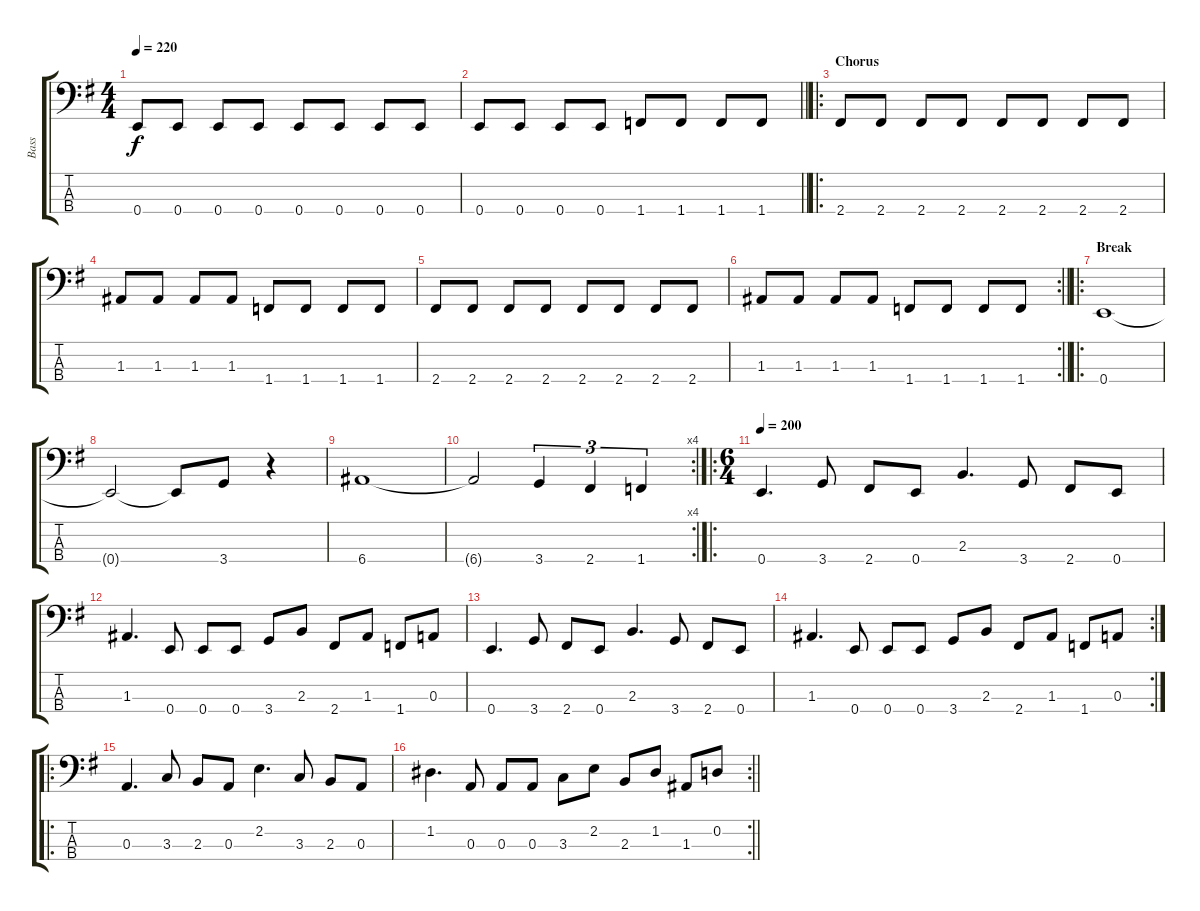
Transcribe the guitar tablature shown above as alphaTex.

\track ("Bass" "Bass") {instrument electricbassfinger}
\staff {score tabs}
\tuning (G2 D2 A1 E1) {hide}
\ts (4 4)
\tempo 220
\clef f4
\ks g
0.4.8{dy f} 0.4.8 0.4.8 0.4.8 0.4.8 0.4.8 0.4.8 0.4.8 |
\barLineRight lightlight
0.4.8 0.4.8 0.4.8 0.4.8 1.4.8 1.4.8 1.4.8 1.4.8 |
\ro
\section ("" "Chorus")
2.4.8 2.4.8 2.4.8 2.4.8 2.4.8 2.4.8 2.4.8 2.4.8 |
1.3.8 1.3.8 1.3.8 1.3.8 1.4.8 1.4.8 1.4.8 1.4.8 |
2.4.8 2.4.8 2.4.8 2.4.8 2.4.8 2.4.8 2.4.8 2.4.8 |
\rc 2
\barLineRight lightlight
1.3.8 1.3.8 1.3.8 1.3.8 1.4.8 1.4.8 1.4.8 1.4.8 |
\ro
\section ("" "Break")
0.4.1 |
0.4{t}.2 0.4{t}.8 3.4.8 r.4 |
6.4.1 |
\rc 4
6.4{t}.2 3.4.4{tu (3 2)} 2.4.4{tu (3 2)} 1.4.4{tu (3 2)} |
\ro
\ts (6 4)
\tempo 200
0.4.4{d} 3.4.8 2.4.8 0.4.8 2.3.4{d} 3.4.8 2.4.8 0.4.8 |
1.3.4{d} 0.4.8 0.4.8 0.4.8 3.4.8 2.3.8 2.4.8 1.3.8 1.4.8 0.3.8 |
0.4.4{d} 3.4.8 2.4.8 0.4.8 2.3.4{d} 3.4.8 2.4.8 0.4.8 |
\rc 2
1.3.4{d} 0.4.8 0.4.8 0.4.8 3.4.8 2.3.8 2.4.8 1.3.8 1.4.8 0.3.8 |
\ro
0.3.4{d} 3.3.8 2.3.8 0.3.8 2.2.4{d} 3.3.8 2.3.8 0.3.8 |
\rc 2
\barLineRight lightlight
1.2.4{d} 0.3.8 0.3.8 0.3.8 3.3.8 2.2.8 2.3.8 1.2.8 1.3.8 0.2.8
